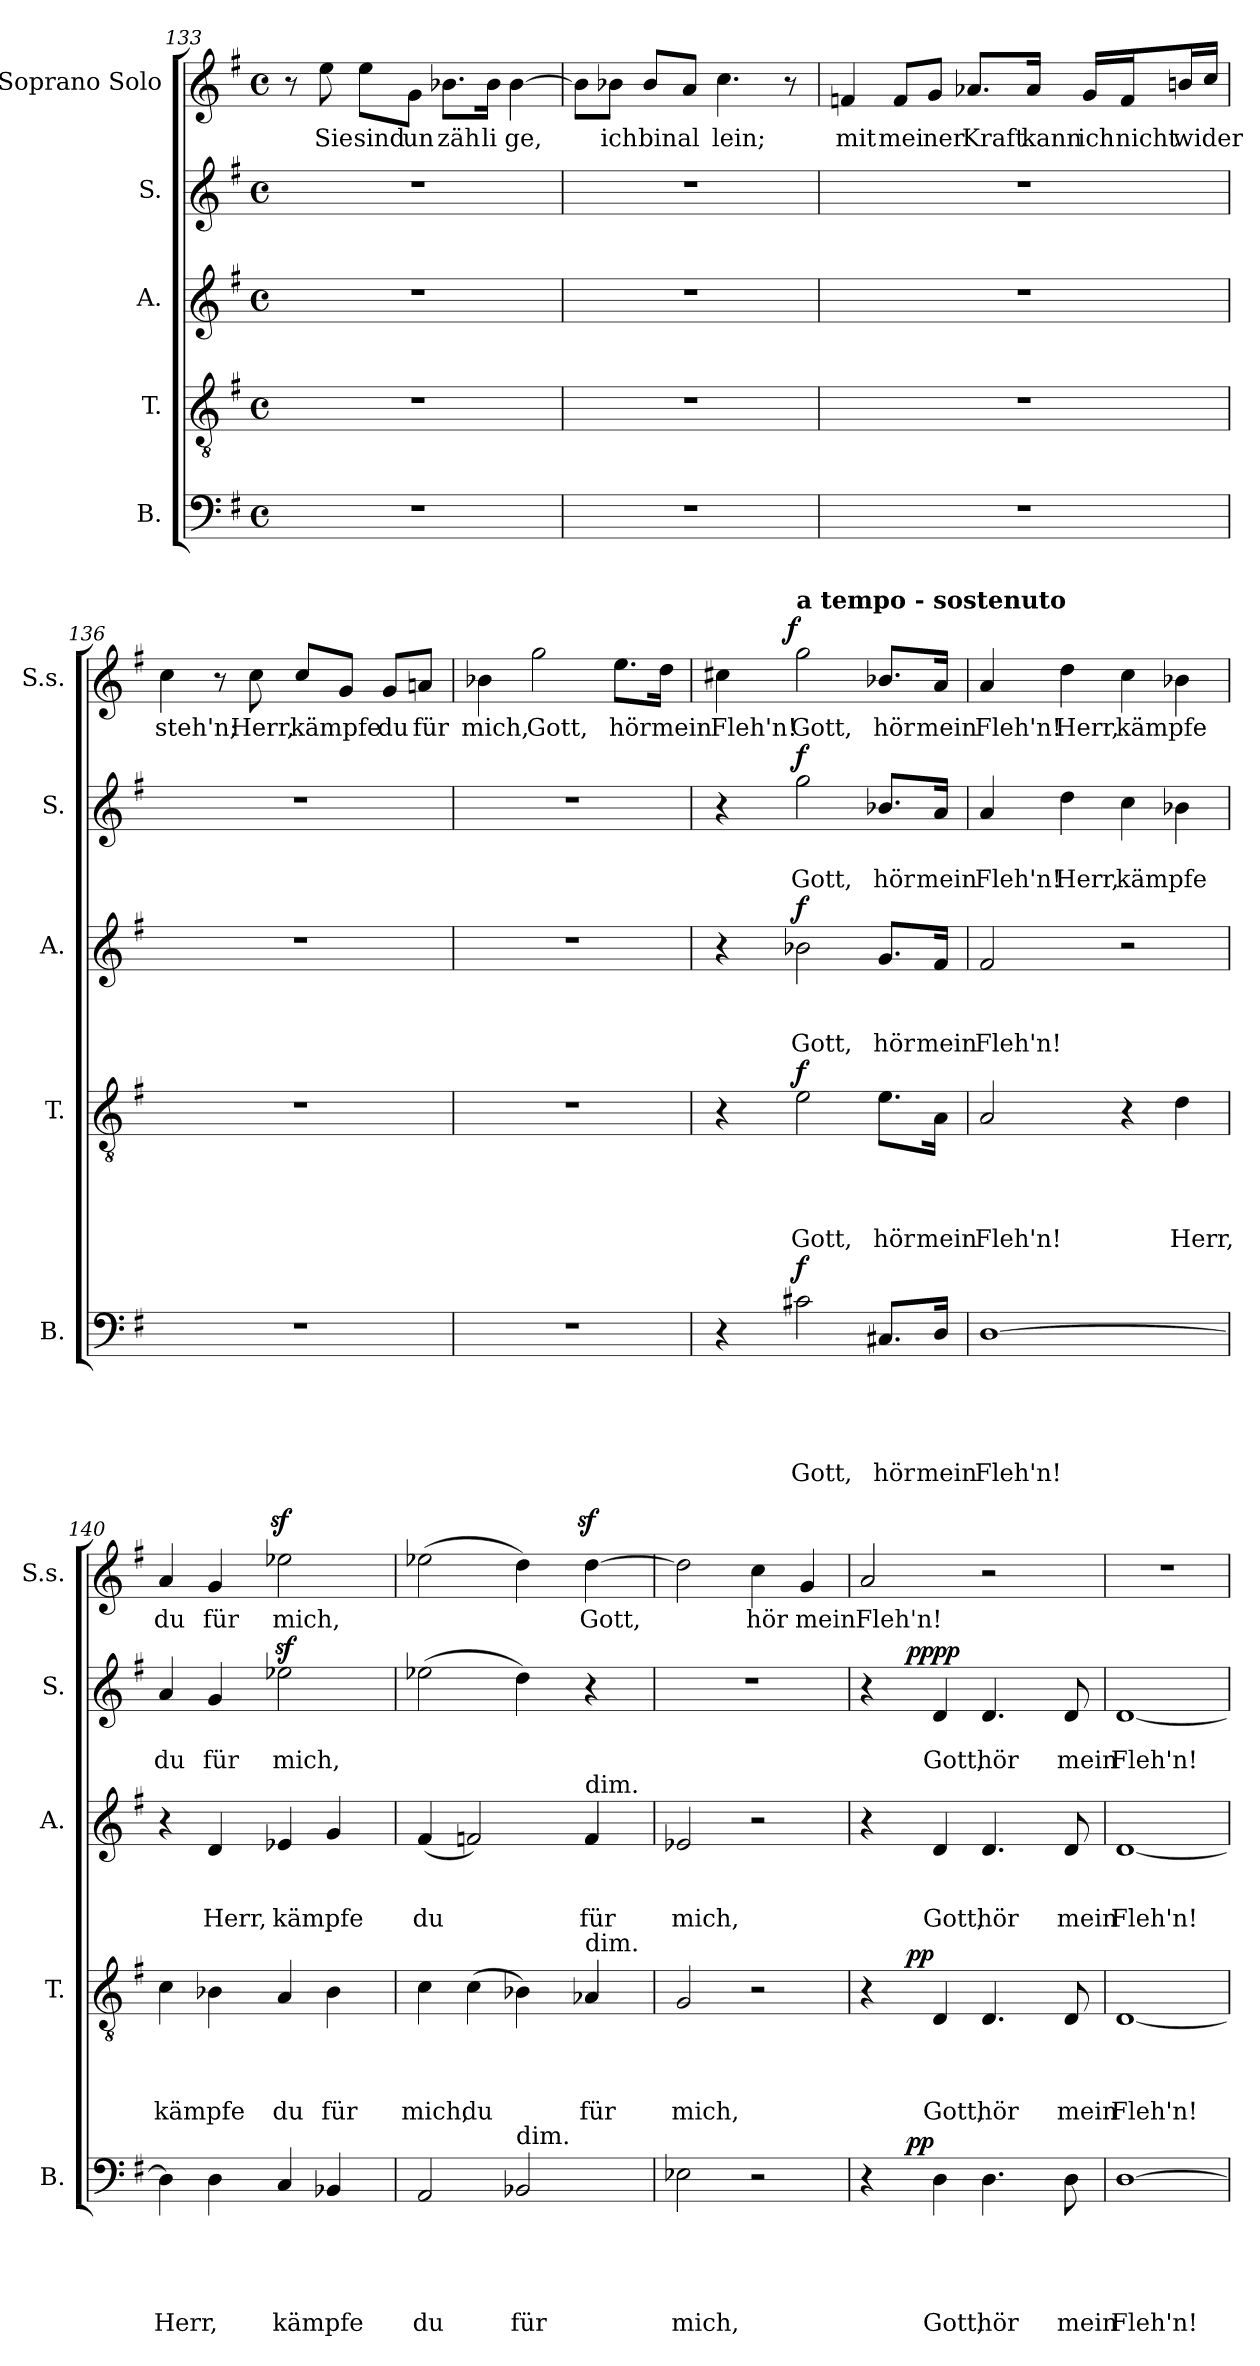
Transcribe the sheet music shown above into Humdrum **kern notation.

**kern	**text	**text	**text	**text	**text	**dynam	**kern	**text	**text	**text	**text	**dynam	**kern	**text	**text	**text	**dynam	**kern	**text	**text	**dynam	**kern	**text	**dynam
*part5	*part5	*part5	*part5	*part5	*part5	*part5	*part4	*part4	*part4	*part4	*part4	*part4	*part3	*part3	*part3	*part3	*part3	*part2	*part2	*part2	*part2	*part1	*part1	*part1
*staff5	*staff5	*staff5	*staff5	*staff5	*staff5	*staff5	*staff4	*staff4	*staff4	*staff4	*staff4	*staff4	*staff3	*staff3	*staff3	*staff3	*staff3	*staff2	*staff2	*staff2	*staff2	*staff1	*staff1	*staff1
*I"B.	*	*	*	*	*	*	*I"T.	*	*	*	*	*	*I"A.	*	*	*	*	*I"S.	*	*	*	*I"Soprano Solo	*	*
*I'B.	*	*	*	*	*	*	*I'T.	*	*	*	*	*	*I'A.	*	*	*	*	*I'S.	*	*	*	*I'S.s.	*	*
*clefF4	*	*	*	*	*	*	*clefGv2	*	*	*	*	*	*clefG2	*	*	*	*	*clefG2	*	*	*	*clefG2	*	*
*k[f#]	*	*	*	*	*	*	*k[f#]	*	*	*	*	*	*k[f#]	*	*	*	*	*k[f#]	*	*	*	*k[f#]	*	*
*G:	*	*	*	*	*	*	*G:	*	*	*	*	*	*G:	*	*	*	*	*G:	*	*	*	*G:	*	*
*M4/4	*	*	*	*	*	*	*M4/4	*	*	*	*	*	*M4/4	*	*	*	*	*M4/4	*	*	*	*M4/4	*	*
*met(c)	*	*	*	*	*	*	*met(c)	*	*	*	*	*	*met(c)	*	*	*	*	*met(c)	*	*	*	*met(c)	*	*
=133	=133	=133	=133	=133	=133	=133	=133	=133	=133	=133	=133	=133	=133	=133	=133	=133	=133	=133	=133	=133	=133	=133	=133	=133
1r	.	.	.	.	.	.	1r	.	.	.	.	.	1r	.	.	.	.	1r	.	.	.	8r	.	.
!	!	!	!	!	!	!	!	!	!	!	!	!	!	!	!	!	!	!	!	!	!	!	!LO:LY:b	!
.	.	.	.	.	.	.	.	.	.	.	.	.	.	.	.	.	.	.	.	.	.	8ee\	Sie	.
!	!	!	!	!	!	!	!	!	!	!	!	!	!	!	!	!	!	!	!	!	!	!	!LO:LY:b	!
.	.	.	.	.	.	.	.	.	.	.	.	.	.	.	.	.	.	.	.	.	.	8ee\L	sind	.
!	!	!	!	!	!	!	!	!	!	!	!	!	!	!	!	!	!	!	!	!	!	!	!LO:LY:b	!
.	.	.	.	.	.	.	.	.	.	.	.	.	.	.	.	.	.	.	.	.	.	8g\J	un	.
!	!	!	!	!	!	!	!	!	!	!	!	!	!	!	!	!	!	!	!	!	!	!	!LO:LY:b	!
.	.	.	.	.	.	.	.	.	.	.	.	.	.	.	.	.	.	.	.	.	.	8.b-X\L	zäh	.
!	!	!	!	!	!	!	!	!	!	!	!	!	!	!	!	!	!	!	!	!	!	!	!LO:LY:b	!
.	.	.	.	.	.	.	.	.	.	.	.	.	.	.	.	.	.	.	.	.	.	16b-\Jk	li	.
!	!	!	!	!	!	!	!	!	!	!	!	!	!	!	!	!	!	!	!	!	!	!	!LO:LY:b	!
.	.	.	.	.	.	.	.	.	.	.	.	.	.	.	.	.	.	.	.	.	.	[>4b-\	ge,	.
=134	=134	=134	=134	=134	=134	=134	=134	=134	=134	=134	=134	=134	=134	=134	=134	=134	=134	=134	=134	=134	=134	=134	=134	=134
1r	.	.	.	.	.	.	1r	.	.	.	.	.	1r	.	.	.	.	1r	.	.	.	8b-\L]	.	.
!	!	!	!	!	!	!	!	!	!	!	!	!	!	!	!	!	!	!	!	!	!	!	!LO:LY:b	!
.	.	.	.	.	.	.	.	.	.	.	.	.	.	.	.	.	.	.	.	.	.	8b-X\J	ich	.
!	!	!	!	!	!	!	!	!	!	!	!	!	!	!	!	!	!	!	!	!	!	!	!LO:LY:b	!
.	.	.	.	.	.	.	.	.	.	.	.	.	.	.	.	.	.	.	.	.	.	8b-/L	bin	.
!	!	!	!	!	!	!	!	!	!	!	!	!	!	!	!	!	!	!	!	!	!	!	!LO:LY:b	!
.	.	.	.	.	.	.	.	.	.	.	.	.	.	.	.	.	.	.	.	.	.	8a/J	al	.
!	!	!	!	!	!	!	!	!	!	!	!	!	!	!	!	!	!	!	!	!	!	!	!LO:LY:b	!
.	.	.	.	.	.	.	.	.	.	.	.	.	.	.	.	.	.	.	.	.	.	4.cc\	lein;	.
.	.	.	.	.	.	.	.	.	.	.	.	.	.	.	.	.	.	.	.	.	.	8r	.	.
=135	=135	=135	=135	=135	=135	=135	=135	=135	=135	=135	=135	=135	=135	=135	=135	=135	=135	=135	=135	=135	=135	=135	=135	=135
!	!	!	!	!	!	!	!	!	!	!	!	!	!	!	!	!	!	!	!	!	!	!	!LO:LY:b	!
1r	.	.	.	.	.	.	1r	.	.	.	.	.	1r	.	.	.	.	1r	.	.	.	4fn/	mit	.
!	!	!	!	!	!	!	!	!	!	!	!	!	!	!	!	!	!	!	!	!	!	!	!LO:LY:b	!
.	.	.	.	.	.	.	.	.	.	.	.	.	.	.	.	.	.	.	.	.	.	8f/L	mei	.
!	!	!	!	!	!	!	!	!	!	!	!	!	!	!	!	!	!	!	!	!	!	!	!LO:LY:b	!
.	.	.	.	.	.	.	.	.	.	.	.	.	.	.	.	.	.	.	.	.	.	8g/J	ner	.
!	!	!	!	!	!	!	!	!	!	!	!	!	!	!	!	!	!	!	!	!	!	!	!LO:LY:b	!
.	.	.	.	.	.	.	.	.	.	.	.	.	.	.	.	.	.	.	.	.	.	8.a-X/L	Kraft	.
!	!	!	!	!	!	!	!	!	!	!	!	!	!	!	!	!	!	!	!	!	!	!	!LO:LY:b	!
.	.	.	.	.	.	.	.	.	.	.	.	.	.	.	.	.	.	.	.	.	.	16a-/Jk	kann	.
!	!	!	!	!	!	!	!	!	!	!	!	!	!	!	!	!	!	!	!	!	!	!	!LO:LY:b	!
.	.	.	.	.	.	.	.	.	.	.	.	.	.	.	.	.	.	.	.	.	.	16g/LL	ich	.
!	!	!	!	!	!	!	!	!	!	!	!	!	!	!	!	!	!	!	!	!	!	!	!LO:LY:b	!
.	.	.	.	.	.	.	.	.	.	.	.	.	.	.	.	.	.	.	.	.	.	16f/J	nicht	.
!	!	!	!	!	!	!	!	!	!	!	!	!	!	!	!	!	!	!	!	!	!	!	!LO:LY:b	!
.	.	.	.	.	.	.	.	.	.	.	.	.	.	.	.	.	.	.	.	.	.	16bn/L	wider	.
.	.	.	.	.	.	.	.	.	.	.	.	.	.	.	.	.	.	.	.	.	.	16cc/JJ	.	.
!!LO:LB:g=z
=136	=136	=136	=136	=136	=136	=136	=136	=136	=136	=136	=136	=136	=136	=136	=136	=136	=136	=136	=136	=136	=136	=136	=136	=136
!	!	!	!	!	!	!	!	!	!	!	!	!	!	!	!	!	!	!	!	!	!	!	!LO:LY:b	!
1r	.	.	.	.	.	.	1r	.	.	.	.	.	1r	.	.	.	.	1r	.	.	.	4cc\	steh'n;	.
.	.	.	.	.	.	.	.	.	.	.	.	.	.	.	.	.	.	.	.	.	.	8r	.	.
!	!	!	!	!	!	!	!	!	!	!	!	!	!	!	!	!	!	!	!	!	!	!	!LO:LY:b	!
.	.	.	.	.	.	.	.	.	.	.	.	.	.	.	.	.	.	.	.	.	.	8cc\	Herr,	.
!	!	!	!	!	!	!	!	!	!	!	!	!	!	!	!	!	!	!	!	!	!	!	!LO:LY:b	!
.	.	.	.	.	.	.	.	.	.	.	.	.	.	.	.	.	.	.	.	.	.	8cc/L	kämpfe	.
.	.	.	.	.	.	.	.	.	.	.	.	.	.	.	.	.	.	.	.	.	.	8g/J	.	.
!	!	!	!	!	!	!	!	!	!	!	!	!	!	!	!	!	!	!	!	!	!	!	!LO:LY:b	!
.	.	.	.	.	.	.	.	.	.	.	.	.	.	.	.	.	.	.	.	.	.	8g/L	du	.
!	!	!	!	!	!	!	!	!	!	!	!	!	!	!	!	!	!	!	!	!	!	!	!LO:LY:b	!
.	.	.	.	.	.	.	.	.	.	.	.	.	.	.	.	.	.	.	.	.	.	8an/J	für	.
=137	=137	=137	=137	=137	=137	=137	=137	=137	=137	=137	=137	=137	=137	=137	=137	=137	=137	=137	=137	=137	=137	=137	=137	=137
!	!	!	!	!	!	!	!	!	!	!	!	!	!	!	!	!	!	!	!	!	!	!	!LO:LY:b	!
1r	.	.	.	.	.	.	1r	.	.	.	.	.	1r	.	.	.	.	1r	.	.	.	4b-X\	mich,	.
!	!	!	!	!	!	!	!	!	!	!	!	!	!	!	!	!	!	!	!	!	!	!	!LO:LY:b	!
.	.	.	.	.	.	.	.	.	.	.	.	.	.	.	.	.	.	.	.	.	.	2gg\	Gott,	.
!	!	!	!	!	!	!	!	!	!	!	!	!	!	!	!	!	!	!	!	!	!	!	!LO:LY:b	!
.	.	.	.	.	.	.	.	.	.	.	.	.	.	.	.	.	.	.	.	.	.	8.ee\L	hör	.
!	!	!	!	!	!	!	!	!	!	!	!	!	!	!	!	!	!	!	!	!	!	!	!LO:LY:b	!
.	.	.	.	.	.	.	.	.	.	.	.	.	.	.	.	.	.	.	.	.	.	16dd\Jk	mein	.
=138	=138	=138	=138	=138	=138	=138	=138	=138	=138	=138	=138	=138	=138	=138	=138	=138	=138	=138	=138	=138	=138	=138	=138	=138
!	!	!	!	!	!	!	!	!	!	!	!	!	!	!	!	!	!	!	!	!	!	!	!LO:LY:b	!
*	*	*	*	*	*	*	*	*	*	*	*	*	*	*	*	*	*	*	*	*	*	*^	*	*
4r	.	.	.	.	.	.	4r	.	.	.	.	.	4r	.	.	.	.	4r	.	.	.	4cc#X\	6ryy	Fleh'n!	.
.	.	.	.	.	.	.	.	.	.	.	.	.	.	.	.	.	.	.	.	.	.	.	24..ryy	.	.
!	!	!	!	!	!	!	!	!	!	!	!	!	!	!	!	!	!	!	!	!	!	!	!	!	!LO:DY:a
.	.	.	.	.	.	.	.	.	.	.	.	.	.	.	.	.	.	.	.	.	.	.	3%2ryy	.	f
!	!	!	!	!	!	!	!	!	!	!	!	!	!	!	!	!	!	!	!	!	!	!LO:TX:a:B:t=a tempo - sostenuto	!	!	!
!	!	!	!	!	!LO:LY:b	!LO:DY:a	!	!	!	!	!LO:LY:b	!LO:DY:a	!	!	!	!LO:LY:b	!LO:DY:a	!	!	!LO:LY:b	!LO:DY:a	!	!	!LO:LY:b	!
2c#X\	.	.	.	.	Gott,	f	2e\	.	.	.	Gott,	f	2b-X\	.	.	Gott,	f	2gg\	.	Gott,	f	2gg\	.	Gott,	.
!	!	!	!	!	!LO:LY:b	!	!	!	!	!	!LO:LY:b	!	!	!	!	!LO:LY:b	!	!	!	!LO:LY:b	!	!	!	!LO:LY:b	!
8.C#X/L	.	.	.	.	hör	.	8.e\L	.	.	.	hör	.	8.g/L	.	.	hör	.	8.b-X/L	.	hör	.	8.b-X/L	.	hör	.
.	.	.	.	.	.	.	.	.	.	.	.	.	.	.	.	.	.	.	.	.	.	.	12ryy	.	.
!	!	!	!	!	!LO:LY:b	!	!	!	!	!	!LO:LY:b	!	!	!	!	!LO:LY:b	!	!	!	!LO:LY:b	!	!	!	!LO:LY:b	!
16D/Jk	.	.	.	.	mein	.	16A\Jk	.	.	.	mein	.	16f#/Jk	.	.	mein	.	16a/Jk	.	mein	.	16a/Jk	.	mein	.
.	.	.	.	.	.	.	.	.	.	.	.	.	.	.	.	.	.	.	.	.	.	.	96ryy	.	.
=139	=139	=139	=139	=139	=139	=139	=139	=139	=139	=139	=139	=139	=139	=139	=139	=139	=139	=139	=139	=139	=139	=139	=139	=139	=139
!	!	!	!	!	!LO:LY:b	!	!	!	!	!	!LO:LY:b	!	!	!	!	!LO:LY:b	!	!	!	!LO:LY:b	!	!	!	!LO:LY:b	!
*	*	*	*	*	*	*	*	*	*	*	*	*	*	*	*	*	*	*	*	*	*	*v	*v	*	*
[>1D	.	.	.	.	Fleh'n!	.	2A/	.	.	.	Fleh'n!	.	2f#/	.	.	Fleh'n!	.	4a/	.	Fleh'n!	.	4a/	Fleh'n!	.
!	!	!	!	!	!	!	!	!	!	!	!	!	!	!	!	!	!	!	!	!LO:LY:b	!	!	!LO:LY:b	!
.	.	.	.	.	.	.	.	.	.	.	.	.	.	.	.	.	.	4dd\	.	Herr,	.	4dd\	Herr,	.
!	!	!	!	!	!	!	!	!	!	!	!	!	!	!	!	!	!	!	!	!LO:LY:b	!	!	!LO:LY:b	!
.	.	.	.	.	.	.	4r	.	.	.	.	.	2r	.	.	.	.	4cc\	.	kämpfe	.	4cc\	kämpfe	.
!	!	!	!	!	!	!	!	!	!	!	!LO:LY:b	!	!	!	!	!	!	!	!	!	!	!	!	!
.	.	.	.	.	.	.	4d\	.	.	.	Herr,	.	.	.	.	.	.	4b-X\	.	.	.	4b-X\	.	.
=140	=140	=140	=140	=140	=140	=140	=140	=140	=140	=140	=140	=140	=140	=140	=140	=140	=140	=140	=140	=140	=140	=140	=140	=140
!	!	!	!	!	!LO:LY:b	!	!	!	!	!	!LO:LY:b	!	!	!	!	!	!	!	!	!LO:LY:b	!	!	!LO:LY:b	!
*	*	*	*	*	*	*	*	*	*	*	*	*	*	*	*	*	*	*	*	*	*	*^	*	*
4D\]	.	.	.	.	Herr,	.	4c\	.	.	.	kämpfe	.	4r	.	.	.	.	4a/	.	du	.	4a/	3ryy	du	.
!	!	!	!	!	!	!	!	!	!	!	!	!	!	!	!	!LO:LY:b	!	!	!	!LO:LY:b	!	!	!	!LO:LY:b	!
4D\	.	.	.	.	.	.	4B-X\	.	.	.	.	.	4d/	.	.	Herr,	.	4g/	.	für	.	4g/	.	für	.
.	.	.	.	.	.	.	.	.	.	.	.	.	.	.	.	.	.	.	.	.	.	.	12...ryy	.	.
!	!	!	!	!	!	!	!	!	!	!	!	!	!	!	!	!	!	!	!	!	!	!	!	!	!LO:DY:a
.	.	.	.	.	.	.	.	.	.	.	.	.	.	.	.	.	.	.	.	.	.	.	3ryy	.	sf
!	!	!	!	!	!LO:LY:b	!	!	!	!	!	!LO:LY:b	!	!	!	!	!LO:LY:b	!	!	!	!LO:LY:b	!	!	!	!LO:LY:b	!
4C/	.	.	.	.	kämpfe	.	4A/	.	.	.	du	.	4e-X/	.	.	kämpfe	.	2ee-Xz>\	.	mich,	.	2ee-X\	.	mich,	.
!	!	!	!	!	!	!	!	!	!	!	!LO:LY:b	!	!	!	!	!	!	!	!	!	!	!	!	!	!
4BB-X/	.	.	.	.	.	.	4B-\	.	.	.	für	.	4g/	.	.	.	.	.	.	.	.	.	.	.	.
.	.	.	.	.	.	.	.	.	.	.	.	.	.	.	.	.	.	.	.	.	.	.	6ryy	.	.
.	.	.	.	.	.	.	.	.	.	.	.	.	.	.	.	.	.	.	.	.	.	.	96ryy	.	.
!!LO:PB:g=z	!!
=141	=141	=141	=141	=141	=141	=141	=141	=141	=141	=141	=141	=141	=141	=141	=141	=141	=141	=141	=141	=141	=141	=141	=141	=141	=141
!	!	!	!	!	!LO:LY:b	!	!	!	!	!	!LO:LY:b	!	!	!	!	!LO:LY:b	!	!	!	!	!	!	!	!	!
2AA/	.	.	.	.	du	.	4c\	.	.	.	mich,	.	(<4f#/	.	.	du	.	(>2ee-X\	.	.	.	(>2ee-X\	3%2ryy	.	.
!	!	!	!	!	!	!	!	!	!	!	!LO:LY:b	!	!	!	!	!	!	!	!	!	!	!	!	!	!
.	.	.	.	.	.	.	(>4c\	.	.	.	du	.	2fn/)	.	.	.	.	.	.	.	.	.	.	.	.
!LO:TX:a:t=dim.	!	!	!	!	!	!	!	!	!	!	!	!	!	!	!	!	!	!	!	!	!	!	!	!	!
!	!	!	!	!	!LO:LY:b	!	!	!	!	!	!	!	!	!	!	!	!	!	!	!	!	!	!	!	!
2BB-X/	.	.	.	.	für	.	4B-X\)	.	.	.	.	.	.	.	.	.	.	4dd\)	.	.	.	4dd\)	.	.	.
.	.	.	.	.	.	.	.	.	.	.	.	.	.	.	.	.	.	.	.	.	.	.	24..ryy	.	.
!	!	!	!	!	!	!	!	!	!	!	!	!	!	!	!	!	!	!	!	!	!	!	!	!	!LO:DY:a
.	.	.	.	.	.	.	.	.	.	.	.	.	.	.	.	.	.	.	.	.	.	.	6ryy	.	sf
!	!	!	!	!	!	!	!	!	!	!	!	!	!LO:TX:a:t=dim.	!	!	!	!	!	!	!	!	!	!	!	!
!	!	!	!	!	!	!	!LO:TX:a:t=dim.	!	!	!	!	!	!	!	!	!	!	!	!	!	!	!	!	!	!
!	!	!	!	!	!	!	!	!	!	!	!LO:LY:b	!	!	!	!	!LO:LY:b	!	!	!	!	!	!	!	!LO:LY:b	!
.	.	.	.	.	.	.	4A-X/	.	.	.	für	.	4f/	.	.	für	.	4r	.	.	.	[>4dd\	.	Gott,	.
.	.	.	.	.	.	.	.	.	.	.	.	.	.	.	.	.	.	.	.	.	.	.	12ryy	.	.
.	.	.	.	.	.	.	.	.	.	.	.	.	.	.	.	.	.	.	.	.	.	.	96ryy	.	.
=142	=142	=142	=142	=142	=142	=142	=142	=142	=142	=142	=142	=142	=142	=142	=142	=142	=142	=142	=142	=142	=142	=142	=142	=142	=142
!	!	!	!	!	!LO:LY:b	!	!	!	!	!	!LO:LY:b	!	!	!	!	!LO:LY:b	!	!	!	!	!	!	!	!	!
*	*	*	*	*	*	*	*	*	*	*	*	*	*	*	*	*	*	*	*	*	*	*v	*v	*	*
2E-X\	.	.	.	.	mich,	.	2G/	.	.	.	mich,	.	2e-X/	.	.	mich,	.	1r	.	.	.	2dd\]	.	.
!	!	!	!	!	!	!	!	!	!	!	!	!	!	!	!	!	!	!	!	!	!	!	!LO:LY:b	!
2r	.	.	.	.	.	.	2r	.	.	.	.	.	2r	.	.	.	.	.	.	.	.	4cc\	hör	.
!	!	!	!	!	!	!	!	!	!	!	!	!	!	!	!	!	!	!	!	!	!	!	!LO:LY:b	!
.	.	.	.	.	.	.	.	.	.	.	.	.	.	.	.	.	.	.	.	.	.	4g/	mein	.
=143	=143	=143	=143	=143	=143	=143	=143	=143	=143	=143	=143	=143	=143	=143	=143	=143	=143	=143	=143	=143	=143	=143	=143	=143
!	!	!	!	!	!	!	!	!	!	!	!	!	!	!	!	!	!	!	!	!	!	!	!LO:LY:b	!
*^	*	*	*	*	*	*	*^	*	*	*	*	*	*	*	*	*	*	*^	*	*	*	*	*	*
4r	8ryy	.	.	.	.	.	.	4r	8ryy	.	.	.	.	.	4r	.	.	.	.	4r	8ryy	.	.	.	2a/	Fleh'n!	.
.	32ryy	.	.	.	.	.	.	.	32ryy	.	.	.	.	.	.	.	.	.	.	.	32ryy	.	.	.	.	.	.
!	!	!	!	!	!	!	!LO:DY:a	!	!	!	!	!	!	!LO:DY:a	!	!	!	!	!	!	!	!	!	!LO:DY:a	!	!	!
!	!	!	!	!	!	!	!	!	!	!	!	!	!	!	!	!	!	!	!	!	!	!	!	!LO:DY:n=1:b	!	!	!
.	2ryy	.	.	.	.	.	pp	.	2ryy	.	.	.	.	pp	.	.	.	.	.	.	2ryy	.	.	pp pp	.	.	.
!	!	!	!	!	!	!LO:LY:b	!	!	!	!	!	!	!LO:LY:b	!	!	!	!	!LO:LY:b	!	!	!	!	!LO:LY:b	!	!	!	!
4D\	.	.	.	.	.	Gott,	.	4D/	.	.	.	.	Gott,	.	4d/	.	.	Gott,	.	4d/	.	.	Gott,	.	.	.	.
!	!	!	!	!	!	!LO:LY:b	!	!	!	!	!	!	!LO:LY:b	!	!	!	!	!LO:LY:b	!	!	!	!	!LO:LY:b	!	!	!	!
4.D\	.	.	.	.	.	hör	.	4.D/	.	.	.	.	hör	.	4.d/	.	.	hör	.	4.d/	.	.	hör	.	2r	.	.
.	4ryy	.	.	.	.	.	.	.	4ryy	.	.	.	.	.	.	.	.	.	.	.	4ryy	.	.	.	.	.	.
!	!	!	!	!	!	!LO:LY:b	!	!	!	!	!	!	!LO:LY:b	!	!	!	!	!LO:LY:b	!	!	!	!	!LO:LY:b	!	!	!	!
8D\	.	.	.	.	.	mein	.	8D/	.	.	.	.	mein	.	8d/	.	.	mein	.	8d/	.	.	mein	.	.	.	.
.	16.ryy	.	.	.	.	.	.	.	16.ryy	.	.	.	.	.	.	.	.	.	.	.	16.ryy	.	.	.	.	.	.
=144	=144	=144	=144	=144	=144	=144	=144	=144	=144	=144	=144	=144	=144	=144	=144	=144	=144	=144	=144	=144	=144	=144	=144	=144	=144	=144	=144
!	!	!	!	!	!	!LO:LY:b	!	!	!	!	!	!	!LO:LY:b	!	!	!	!	!LO:LY:b	!	!	!	!	!LO:LY:b	!	!	!	!
*v	*v	*	*	*	*	*	*	*	*	*	*	*	*	*	*	*	*	*	*	*v	*v	*	*	*	*	*	*
*	*	*	*	*	*	*	*v	*v	*	*	*	*	*	*	*	*	*	*	*	*	*	*	*	*	*
[>1D	.	.	.	.	Fleh'n!	.	[<1D	.	.	.	Fleh'n!	.	[<1d	.	.	Fleh'n!	.	[<1d	.	Fleh'n!	.	1r	.	.
=	=	=	=	=	=	=	=	=	=	=	=	=	=	=	=	=	=	=	=	=	=	=	=	=
*-	*-	*-	*-	*-	*-	*-	*-	*-	*-	*-	*-	*-	*-	*-	*-	*-	*-	*-	*-	*-	*-	*-	*-	*-
